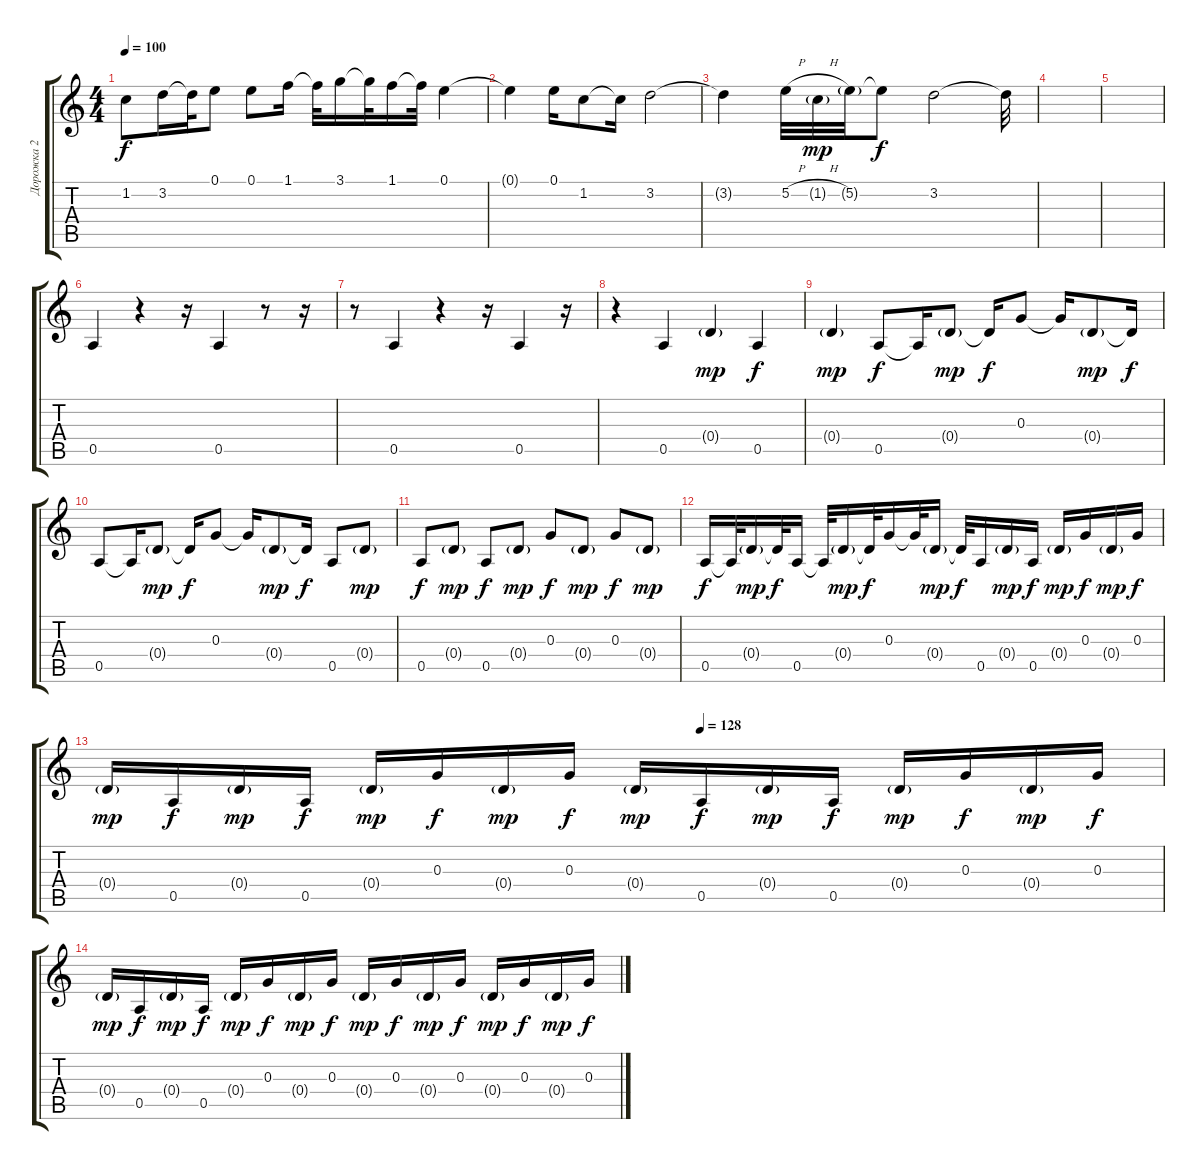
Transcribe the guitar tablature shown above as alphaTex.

\track ("Дорожка 2" "Дорожка 2") {instrument acousticguitarnylon}
\staff {score tabs}
\tuning (E4 B3 G3 D3 A2 E2) {hide}
\ts (4 4)
\tempo 100
\clef g2
\ks c
1.2.8{dy f} 3.2.16 3.2{t}.32 0.1.8 0.1.8 1.1.16 1.1{t}.32 3.1.16 3.1{t}.32 1.1.16 1.1{t}.32 0.1.4 |
0.1{t}.4 0.1.16 1.2.8 1.2{t}.16 3.2.2 |
3.2{t}.4 5.2{h}.32 1.2{h g}.32{dy mp} 5.2{g}.32 5.2{t}.8{dy f} 3.2.2 3.2{t}.32 |
|
|
0.5.4{instrument electricguitarclean} r.4 r.16 0.5.4 r.8 r.16 |
r.8 0.5.4 r.4 r.16 0.5.4 r.16 |
r.4 0.5.4 0.4{g}.4{dy mp} 0.5.4{dy f} |
0.4{g}.4{dy mp} 0.5.8{dy f} 0.5{t}.16 0.4{g}.8{dy mp} 0.4{t}.16{dy f} 0.3.8 0.3{t}.16 0.4{g}.8{dy mp} 0.4{t}.16{dy f} |
0.5.8 0.5{t}.16 0.4{g}.8{dy mp} 0.4{t}.16{dy f} 0.3.8 0.3{t}.16 0.4{g}.8{dy mp} 0.4{t}.16{dy f} 0.5.8 0.4{g}.8{dy mp} |
0.5.8{dy f} 0.4{g}.8{dy mp} 0.5.8{dy f} 0.4{g}.8{dy mp} 0.3.8{dy f} 0.4{g}.8{dy mp} 0.3.8{dy f} 0.4{g}.8{dy mp} |
0.5.16{dy f} 0.5{t}.32 0.4{g}.16{dy mp} 0.4{t}.32{dy f} 0.5.16 0.5{t}.32 0.4{g}.16{dy mp} 0.4{t}.32{dy f} 0.3.16 0.3{t}.32 0.4{g}.16{dy mp} 0.4{t}.32{dy f} 0.5.16 0.4{g}.16{dy mp} 0.5.16{dy f} 0.4{g}.16{dy mp} 0.3.16{dy f} 0.4{g}.16{dy mp} 0.3.16{dy f} |
\tempo (128 0.5625)
0.4{g}.16{dy mp} 0.5.16{dy f} 0.4{g}.16{dy mp} 0.5.16{dy f} 0.4{g}.16{dy mp} 0.3.16{dy f} 0.4{g}.16{dy mp} 0.3.16{dy f} 0.4{g}.16{dy mp} 0.5.16{dy f} 0.4{g}.16{dy mp} 0.5.16{dy f} 0.4{g}.16{dy mp} 0.3.16{dy f} 0.4{g}.16{dy mp} 0.3.16{dy f} |
0.4{g}.16{dy mp} 0.5.16{dy f} 0.4{g}.16{dy mp} 0.5.16{dy f} 0.4{g}.16{dy mp} 0.3.16{dy f} 0.4{g}.16{dy mp} 0.3.16{dy f} 0.4{g}.16{dy mp} 0.3.16{dy f} 0.4{g}.16{dy mp} 0.3.16{dy f} 0.4{g}.16{dy mp} 0.3.16{dy f} 0.4{g}.16{dy mp} 0.3.16{dy f}
